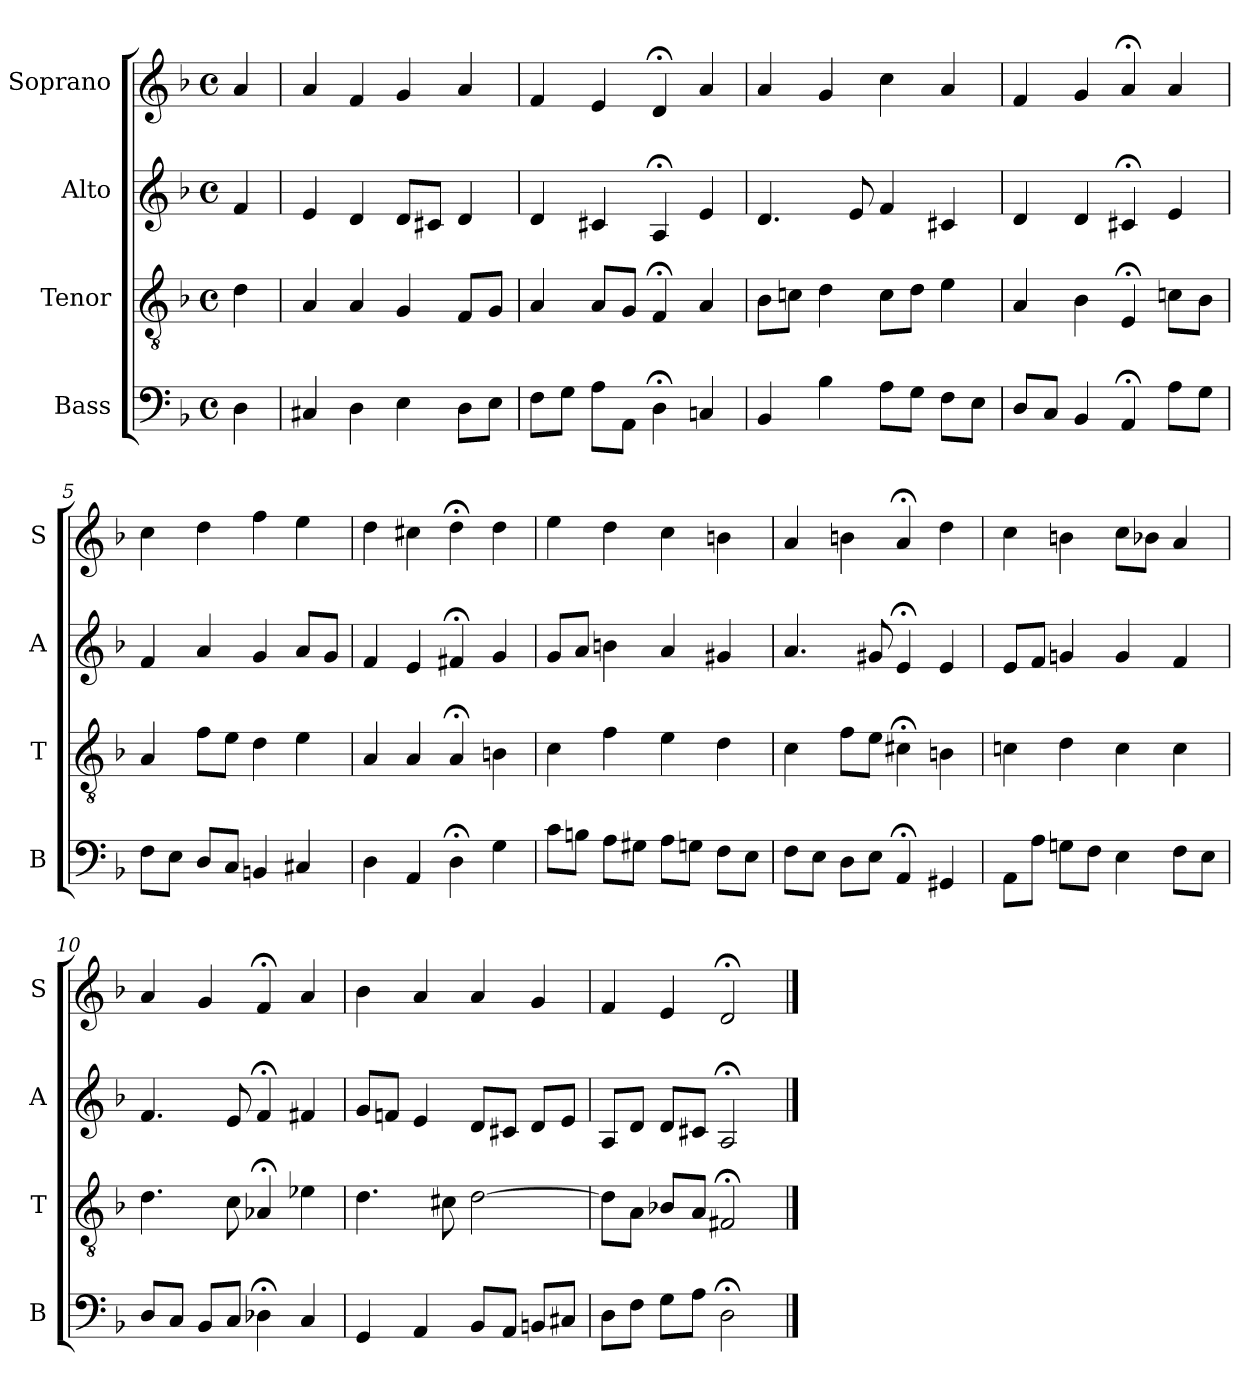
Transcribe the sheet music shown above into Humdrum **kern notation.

**kern	**kern	**kern	**kern
*part4	*part3	*part2	*part1
*staff4	*staff3	*staff2	*staff1
*I"Bass	*I"Tenor	*I"Alto	*I"Soprano
*I'B	*I'T	*I'A	*I'S
*clefF4	*clefGv2	*clefG2	*clefG2
*k[b-]	*k[b-]	*k[b-]	*k[b-]
*d:	*d:	*d:	*d:
*M4/4	*M4/4	*M4/4	*M4/4
*met(c)	*met(c)	*met(c)	*met(c)
*MM100	*MM100	*MM100	*MM100
=	=	=	=
4D	4d	4f	4a
=1	=1	=1	=1
4C#X	4A	4e	4a
4D	4A	4d	4f
4E	4G	8dL	4g
.	.	8c#XJ	.
8DL	8FL	4d	4a
8EJ	8GJ	.	.
=2	=2	=2	=2
8FL	4A	4d	4f
8GJ	.	.	.
8AL	8AL	4c#X	4e
8AAJ	8GJ	.	.
4D;<	4F;<	4A;<	4d;<
4Cn	4A	4e	4a
=3	=3	=3	=3
4BB-	8B-L	4.d	4a
.	8cnJ	.	.
4B-	4d	.	4g
.	.	8e	.
8AL	8cL	4f	4cc
8GJ	8dJ	.	.
8FL	4e	4c#X	4a
8EJ	.	.	.
=4	=4	=4	=4
8DL	4A	4d	4f
8CJ	.	.	.
4BB-	4B-	4d	4g
4AA;<	4E;<	4c#X;<	4a;<
8AL	8cnL	4e	4a
8GJ	8B-J	.	.
=5	=5	=5	=5
8FL	4A	4f	4cc
8EJ	.	.	.
8DL	8fL	4a	4dd
8CJ	8eJ	.	.
4BBni	4di	4gi	4ffi
4C#X	4e	8aL	4ee
.	.	8gJ	.
=6	=6	=6	=6
4D	4A	4f	4dd
4AA	4A	4e	4cc#X
4D;<	4A;<	4f#X;<	4dd;<
4G	4Bn	4g	4dd
=7	=7	=7	=7
8cL	4c	8gL	4ee
8BnJ	.	8aJ	.
8AL	4f	4bn	4dd
8G#XJ	.	.	.
8AL	4e	4a	4cc
8GnJ	.	.	.
8FL	4d	4g#X	4bn
8EJ	.	.	.
=8	=8	=8	=8
8FL	4c	4.a	4a
8EJ	.	.	.
8DL	8fL	.	4bn
8EJ	8eJ	8g#X	.
4AA;<	4c#X;<	4e;<	4a;<
4GG#Xi	4Bni	4ei	4ddi
=9	=9	=9	=9
8AAL	4cn	8eL	4cc
8AJ	.	8fJ	.
8GnL	4d	4gn	4bn
8FJ	.	.	.
4E	4c	4g	8ccL
.	.	.	8b-XJ
8FL	4c	4f	4a
8EJ	.	.	.
=10	=10	=10	=10
8DL	4.d	4.f	4a
8CJ	.	.	.
8BB-L	.	.	4g
8CJ	8c	8e	.
4D-X;<	4A-X;<	4f;<	4f;<
4C	4e-X	4f#X	4a
=11	=11	=11	=11
4GG	4.d	8gL	4b-
.	.	8fnJ	.
4AA	.	4e	4a
.	8c#X	.	.
8BB-L	[2d	8dL	4a
8AAJ	.	8c#XJ	.
8BBnL	.	8dL	4g
8C#XJ	.	8eJ	.
=12	=12	=12	=12
8DL	8dL]	8AL	4f
8FJ	8AJ	8dJ	.
8GL	8B-XL	8dL	4e
8AJ	8AJ	8c#XJ	.
2D;<	2F#X;<	2A;<	2d;<
==	==	==	==
*-	*-	*-	*-
